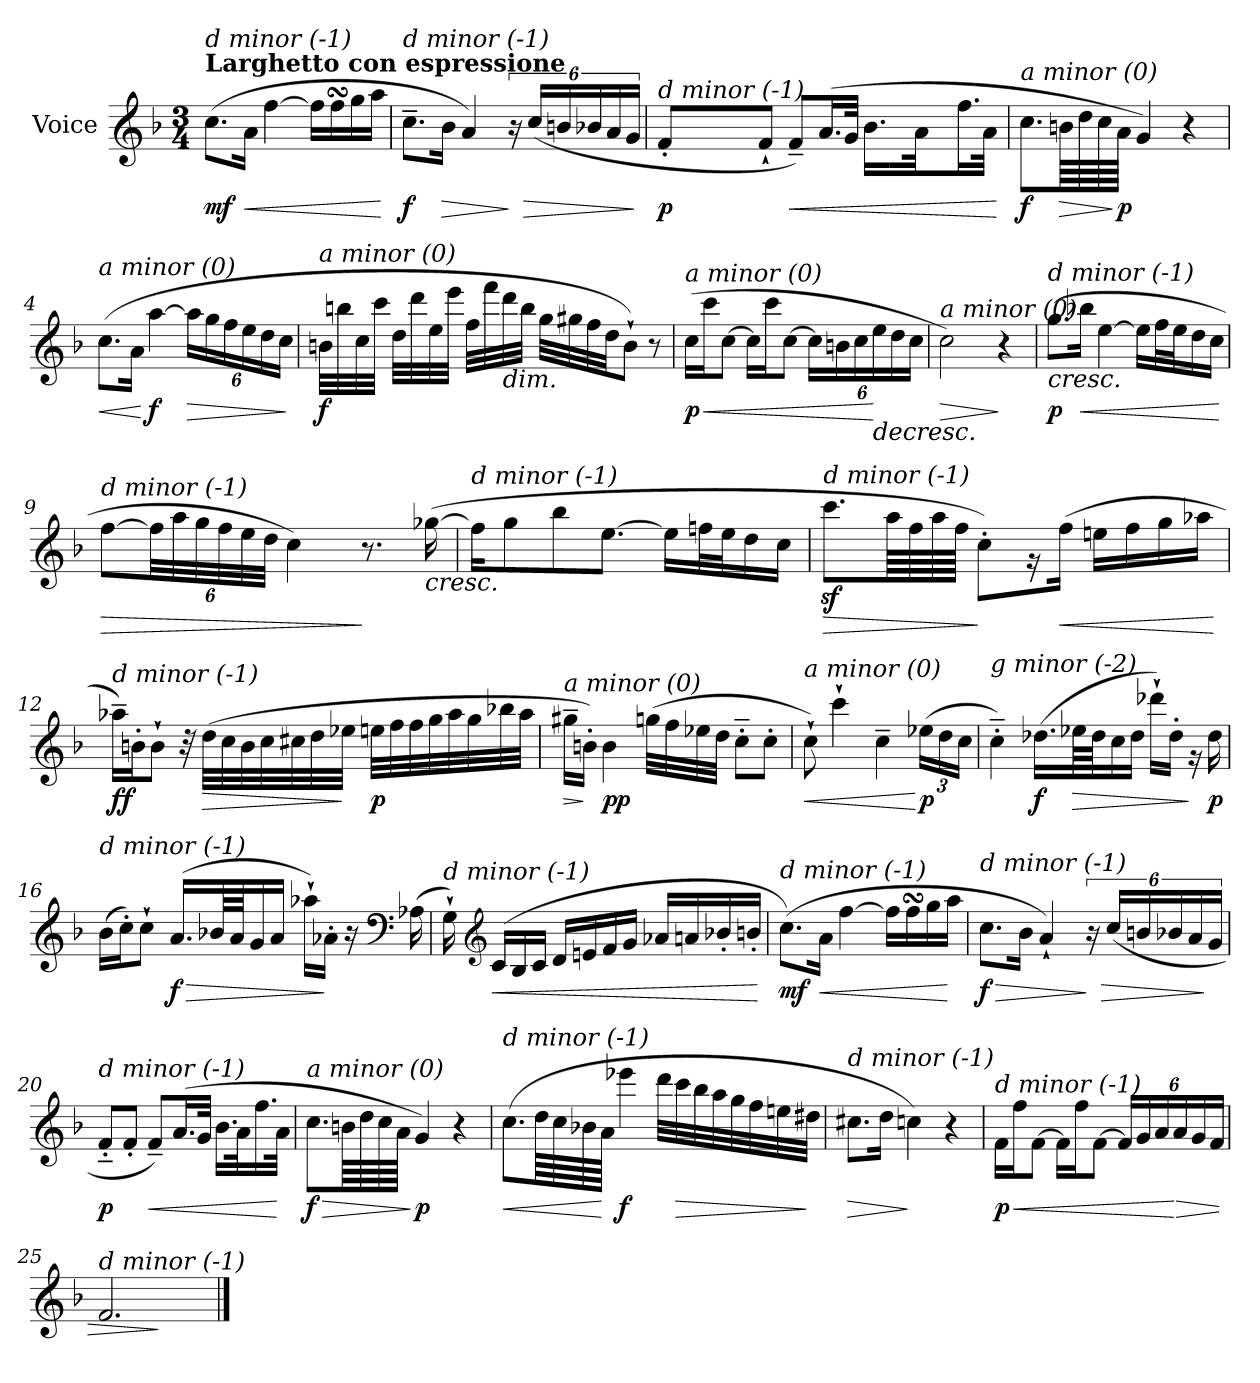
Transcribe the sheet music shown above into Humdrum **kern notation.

**kern	**dynam
*part1	*part1
*staff1	*staff1
*I"Voice	*
*I'V	*
*clefG2	*
*k[b-]	*
*M3/4	*
=	=
!LO:TX:a:B:t=Larghetto con espressione	!
!LO:TX:i:t=d minor (-1)	!
!	!LO:DY:b
(>8.cc\L	mf
!	!LO:HP:b
16a\Jk	<
[4ff\	.
16ff\LL]	.
16ffsSSs\	.
16gg\	.
16aa\JJ	.
.	[
=1	=1
!LO:TX:i:t=d minor (-1)	!
!	!LO:DY:b
8.cc~\L	f
!	!LO:HP:b
16b-\Jk	>
4a/)	.
24r	]
!	!LO:HP:b
(<24cc/LL	>
24bn/	.
*Xbrackettup	*
24b-X/	.
24a/	.
24g/JJ	.
.	]
=2	=2
!LO:TX:i:t=d minor (-1)	!
!	!LO:DY:b
8f'/L	p
2ryy	.
8f`/J	.
!	!LO:HP:b
8f~/L)	<
(>16.a/L	.
32g/JJk	.
16.b-\LL	.
16.ryy	.
32a\K	.
8ryy	.
16.ff\	.
32a\JJk	.
32ryy	[
=3	=3
!LO:TX:i:t=a minor (0)	!
!	!LO:DY:b
8.cc\L	f
!	!LO:HP:b
64bn\LLL	>
64dd\	.
64cc\	.
!	!LO:DY:n=1:b
64a\JJJJ	] p
4g/)	.
4r	.
=4	=4
!LO:TX:i:t=a minor (0)	!
!	!LO:HP:b
(>8.cc\L	<
16a\Jk	.
!	!LO:DY:n=1:b
[4aa\	[ f
!	!LO:HP:b
24aa\LL]	>
24gg\	.
24ff\	.
24ee\	.
24dd\	.
24cc\JJ	.
.	]
!!LO:LB:g=z
=5	=5
!LO:TX:i:t=a minor (0)	!
!	!LO:DY:b
32bn\LLL	f
32bbn\	.
32cc\	.
32ccc\JJJ	.
32dd\LLL	.
32ddd\	.
32ee\	.
32eee\JJJ	.
32ff\LLL	.
32fff\	.
!LO:TX:b:i:t=dim.	!
32ddd\	.
32bb\JJJ	.
32gg\LLL	.
32gg#Xi\	.
32ff\	.
32dd\JJ	.
8b`\J)	.
8r	.
=6	=6
!LO:TX:i:t=a minor (0)	!
!	!LO:DY:b
(>16cc\LL	p
!	!LO:HP:b
16ccc\J	<
[8cc\J	.
16cc\LL]	.
16ccc\J	.
[8cc\J	.
24cc\LL]	.
24bn\	.
24cc\	.
!	!LO:HP:n=1:b
24ee\	[ >
24dd\	.
24cc\JJ	.
!!LO:LB:g=z
=7	=7
!LO:TX:i:t=a minor (0)	!
!	!LO:HP:b
2cc\)	>
4r	]
=8	=8
!LO:TX:i:t=d minor (-1)	!
!	!LO:HP:b
!	!LO:DY:n=1:b
(>8.gg\L	< p
!	!LO:HP:b
16bb-X\Jk	<
[4ee\	.
16ee\LL]	.
32ff\L	.
32ee\J	.
16dd\	.
16cc\JJ	]
.	[
=9	=9
!LO:TX:i:t=d minor (-1)	!
!	!LO:HP:b
[8ff\L	>
48ff\LL]	.
48aa\	.
48gg\	.
48ff\	.
48ee\	.
48dd\JJJ	.
4cc\)	[
8.r	]
!LO:TX:b:i:t=cresc.	!
(>[16gg-Xi\	.
=10	=10
!LO:TX:i:t=d minor (-1)	!
16ff#\KL]	.
8gg\	.
8bb-\	.
[8.ee\J	.
16ee\LL]	.
32ffn\L	.
32ee\J	.
16dd\	.
16cc\JJ	.
=11	=11
!LO:TX:i:t=d minor (-1)	!
!	!LO:HP:b
8.cccz<\L	>
64aa\LLL	.
64ff\	.
64aa\	.
64ff\JJJJ	.
8cc'\L)	]
16rg	.
!	!LO:HP:b
(>16ff\Jk	<
16een\LL	.
16ff\	.
16gg\	.
16aa-X\JJ	.
.	[
!!LO:LB:g=z
=12	=12
!LO:TX:i:t=d minor (-1)	!
!	!LO:DY:b
16aa-X~\LL)	ff
16bn'\J	.
8b`\J	.
32r	.
!	!LO:HP:b
(>32dd\LLL	>
32cc\	.
32b\	.
32cc\	.
32cc#X\	.
32dd\	.
32ee-X\JJJ	]
!	!LO:DY:b
32een\LLL	p
32ff\	.
32ff\	.
32gg\	.
32aa-\	.
32gg\	.
32bb-X\	.
32aa-\JJJ	.
=13	=13
!LO:TX:i:t=a minor (0)	!
!	!LO:HP:b
16gg#X~i\LL	>
16bn'\JJ)	]
!	!LO:DY:b
4b\	pp
(>32gg\LLL	.
32ff\	.
32ee-X\	.
32dd\JJJ	.
8cc~'\L	.
8cc'\J	.
=14	=14
!LO:TX:i:t=a minor (0)	!
!	!LO:HP:b
8cc`\)	<
4ccc`\	.
4cc~\	.
!	!LO:DY:n=1:b
(>24ee-X\LL	[ p
24dd\	.
24cc\JJ	.
!!LO:LB:g=z
=15	=15
!LO:TX:i:t=g minor (-2)	!
4cc~'\)	.
!	!LO:DY:b
(>16.dd-X\LL	f
!	!LO:HP:b
64ee-X\LL	>
64dd-\JJ	.
16cc\	.
16dd-\JJ	.
16ddd-X`\LL)	.
16dd-'\JJ	.
16rg	]
!	!LO:DY:b
16dd-\	p
=16	=16
!LO:TX:i:t=d minor (-1)	!
(>16b-\LL	.
16cc'\J)	.
8cc`\J	.
!	!LO:HP:b
!	!LO:DY:n=1:b
(>16.a/LL	> f
64b-X/LL	.
64a/JJ	.
16g/	.
16a/JJ	.
16aa-X`\LL)	.
16a-X'\JJ	]
16r	.
*clefF4	*
(>16A-X\	.
=17	=17
!LO:TX:i:t=d minor (-1)	!
16G`\)	.
*clefG2	*
!	!LO:HP:b
(>16c/LL	<
16B-/	.
16c/JJ	.
16d/LL	.
16en/	.
16f/	.
16g/JJ	.
16a-Xi/LL	.
16a/	.
16b-X'/	.
16bn'/JJ	.
.	[
!!LO:LB:g=z
=18	=18
!LO:TX:i:t=d minor (-1)	!
!	!LO:DY:b
(>8.cc\L)	mf
!	!LO:HP:b
16a\Jk	<
[4ff\	.
16ff\LL]	.
16ffsSSs\	.
16gg\	.
16aa\JJ	[
=19	=19
!LO:TX:i:t=d minor (-1)	!
!	!LO:HP:b
!	!LO:DY:n=1:b
8.cc\L	> f
16b-\Jk	.
4a`/)	.
*brackettup	*
24r	]
!	!LO:HP:b
(>24cc/LL	>
24bn/	.
*Xbrackettup	*
24b-X/	.
24a/	.
24g/JJ	]
=20	=20
!LO:TX:i:t=d minor (-1)	!
!	!LO:DY:b
8f~'/L	p
8f'/J	.
!	!LO:HP:b
8f~/L)	<
(>16.a/L	.
32g/JJk	.
16.b-\LL	.
32a\K	.
16.ff\	.
32a\JJk	[
=21	=21
!LO:TX:i:t=a minor (0)	!
!	!LO:HP:b
!	!LO:DY:n=1:b
8.cc\L	> f
64bn\LLL	.
64dd\	.
64cc\	.
64a\JJJJ	.
!	!LO:DY:n=2:b
4g/)	] p
4r	.
!!LO:LB:g=z
=22	=22
!LO:TX:i:t=d minor (-1)	!
!	!LO:HP:b
(>8.cc\L	<
64dd\LLL	.
64cc\	.
64b-X\	.
64a\JJJJ	[
!	!LO:DY:b
4eee-X\	f
32ddd\LLL	.
!	!LO:HP:b
32ccc\	>
32bb-\	.
32aa\	.
32gg\	.
32ff\	.
32een\	.
32dd#Xj\JJJ	]
=23	=23
!LO:TX:i:t=d minor (-1)	!
!	!LO:HP:b
8.cc#X\L	>
16dd\Jk	.
4ccn\)	]
4r	.
=24	=24
!LO:TX:i:t=d minor (-1)	!
!	!LO:DY:b
16f\LL	p
!	!LO:HP:b
16ff\J	<
[8f\J	.
16f\LL]	.
16ff\J	.
[8f\J	.
24f/LL]	.
24g/	.
24a/	.
!	!LO:HP:n=1:b
24a/	[ >
24g/	.
24f/JJ	.
=25	=25
!LO:TX:i:t=d minor (-1)	!
2.f/	.
.	]
==	==
*-	*-
